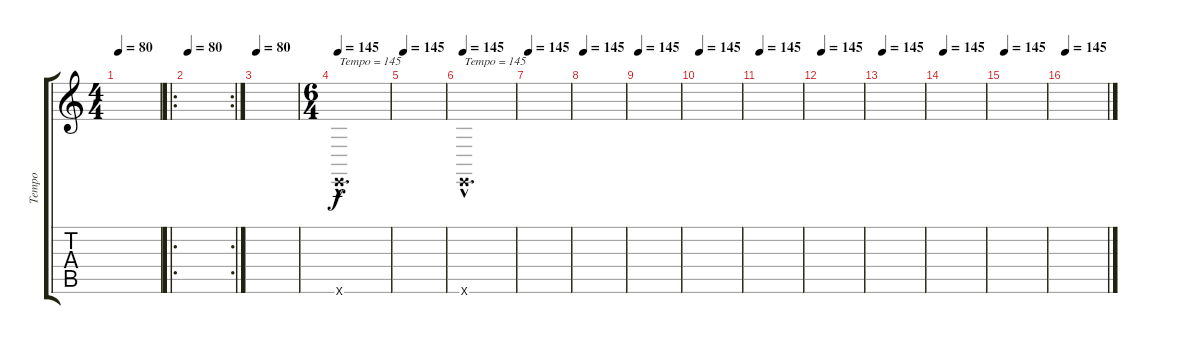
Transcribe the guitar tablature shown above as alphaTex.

\track ("Tempo" "Tempo") {instrument reversecymbal}
\staff {score tabs}
\tuning (E4 B3 G3 D3 A2 E2) {hide}
\ts (4 4)
\tempo 80
\clef g2
\ks c
|
\ro
\rc 2
\tempo 80
|
\tempo 80
|
\ts (6 4)
\tempo 145
0.6{hac x}.1{d txt "Tempo = 145"} |
\tempo 145
|
\tempo 145
0.6{hac x}.1{d txt "Tempo = 145"} |
\tempo 145
|
\tempo 145
|
\tempo 145
|
\tempo 145
|
\tempo 145
|
\tempo 145
|
\tempo 145
|
\tempo 145
|
\tempo 145
|
\tempo 145
